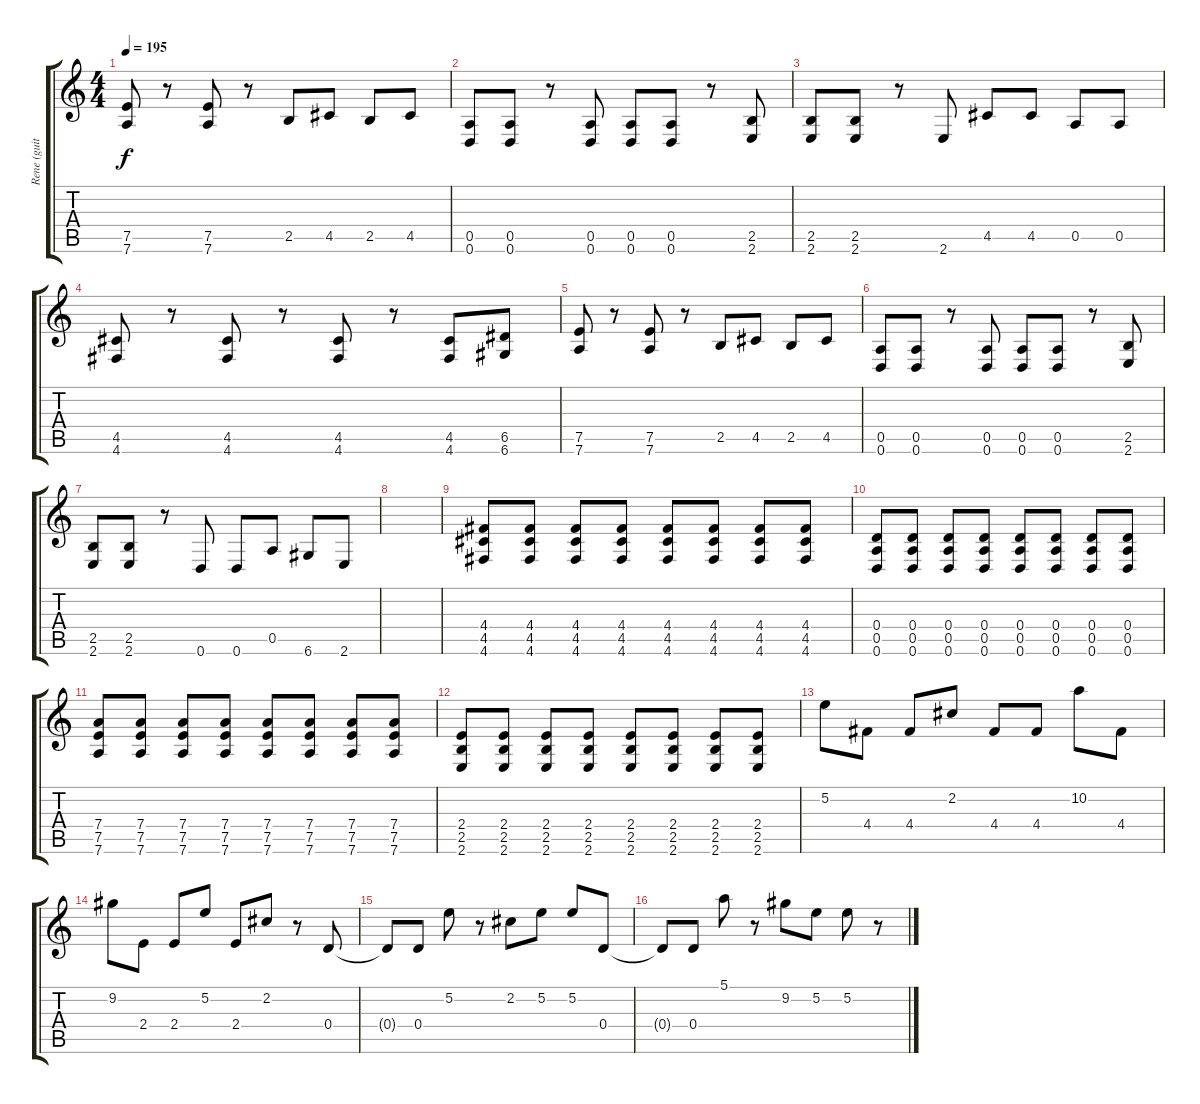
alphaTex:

\track ("Rene (guitarra)" "Rene (guit") {instrument distortionguitar}
\staff {score tabs}
\tuning (E4 B3 G3 D3 A2 D2) {hide}
\ts (4 4)
\tempo 195
\clef g2
\ks c
(7.5 7.6).8{dy f} r.8 (7.5 7.6).8 r.8 2.5.8 4.5.8 2.5.8 4.5.8 |
(0.5 0.6).8 (0.5 0.6).8 r.8 (0.5 0.6).8 (0.5 0.6).8 (0.5 0.6).8 r.8 (2.5 2.6).8 |
(2.5 2.6).8 (2.5 2.6).8 r.8 2.6.8 4.5.8 4.5.8 0.5.8 0.5.8 |
(4.5 4.6).8 r.8 (4.5 4.6).8 r.8 (4.5 4.6).8 r.8 (4.5 4.6).8 (6.5 6.6).8 |
(7.5 7.6).8 r.8 (7.5 7.6).8 r.8 2.5.8 4.5.8 2.5.8 4.5.8 |
(0.5 0.6).8 (0.5 0.6).8 r.8 (0.5 0.6).8 (0.5 0.6).8 (0.5 0.6).8 r.8 (2.5 2.6).8 |
(2.5 2.6).8 (2.5 2.6).8 r.8 0.6.8 0.6.8 0.5.8 6.6.8 2.6.8 |
|
(4.4 4.5 4.6).8 (4.4 4.5 4.6).8 (4.4 4.5 4.6).8 (4.4 4.5 4.6).8 (4.4 4.5 4.6).8 (4.4 4.5 4.6).8 (4.4 4.5 4.6).8 (4.4 4.5 4.6).8 |
(0.4 0.5 0.6).8 (0.4 0.5 0.6).8 (0.4 0.5 0.6).8 (0.4 0.5 0.6).8 (0.4 0.5 0.6).8 (0.4 0.5 0.6).8 (0.4 0.5 0.6).8 (0.4 0.5 0.6).8 |
(7.4 7.5 7.6).8 (7.4 7.5 7.6).8 (7.4 7.5 7.6).8 (7.4 7.5 7.6).8 (7.4 7.5 7.6).8 (7.4 7.5 7.6).8 (7.4 7.5 7.6).8 (7.4 7.5 7.6).8 |
(2.4 2.5 2.6).8 (2.4 2.5 2.6).8 (2.4 2.5 2.6).8 (2.4 2.5 2.6).8 (2.4 2.5 2.6).8 (2.4 2.5 2.6).8 (2.4 2.5 2.6).8 (2.4 2.5 2.6).8 |
5.2.8 4.4.8 4.4.8 2.2.8 4.4.8 4.4.8 10.2.8 4.4.8 |
9.2.8 2.4.8 2.4.8 5.2.8 2.4.8 2.2.8 r.8 0.4.8 |
0.4{t}.8 0.4.8 5.2.8 r.8 2.2.8 5.2.8 5.2.8 0.4.8 |
0.4{t}.8 0.4.8 5.1.8 r.8 9.2.8 5.2.8 5.2.8 r.8
